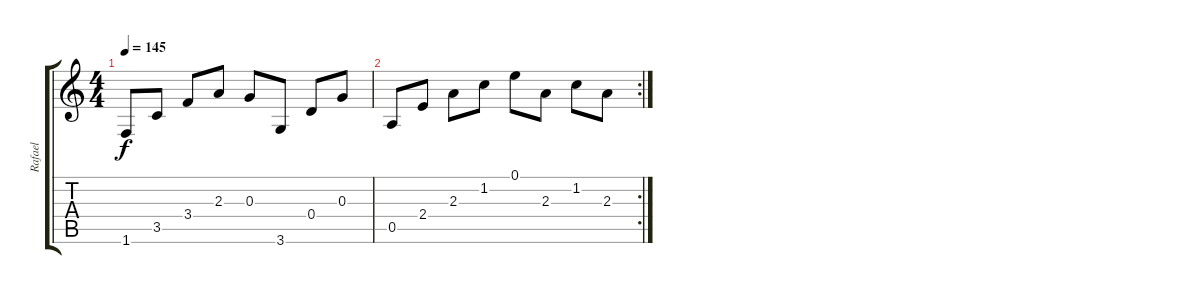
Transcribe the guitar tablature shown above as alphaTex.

\track ("Rafael" "Rafael") {instrument acousticguitarnylon}
\staff {score tabs}
\tuning (E4 B3 G3 D3 A2 E2) {hide}
\ts (4 4)
\tempo 145
\clef g2
\ks c
1.6.8{dy f} 3.5.8 3.4.8 2.3.8 0.3.8 3.6.8 0.4.8 0.3.8 |
\rc 2
0.5.8 2.4.8 2.3.8 1.2.8 0.1.8 2.3.8 1.2.8 2.3.8
